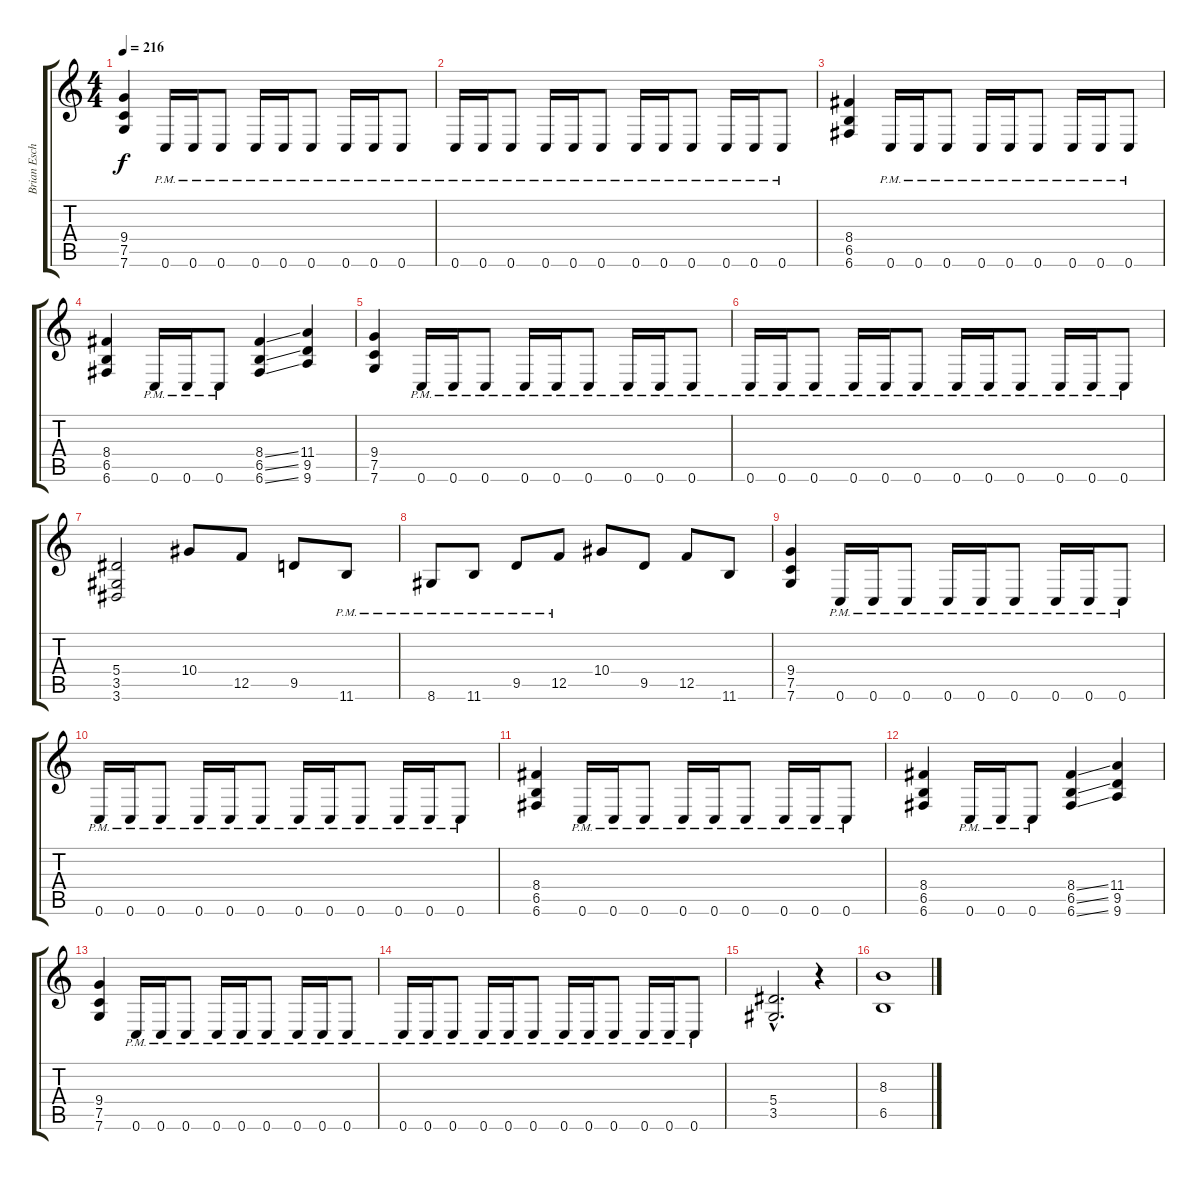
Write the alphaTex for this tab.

\track ("Brian Eschbach (Lead Guitar)" "Brian Esch") {instrument distortionguitar}
\staff {score tabs}
\tuning (C4 G3 Eb3 Bb2 F2 C2) {hide}
\ts (4 4)
\tempo 216
\clef g2
\ks c
(9.4 7.5 7.6).4{dy f} 0.6{pm}.16 0.6{pm}.16 0.6{pm}.8 0.6{pm}.16 0.6{pm}.16 0.6{pm}.8 0.6{pm}.16 0.6{pm}.16 0.6{pm}.8 |
0.6{pm}.16 0.6{pm}.16 0.6{pm}.8 0.6{pm}.16 0.6{pm}.16 0.6{pm}.8 0.6{pm}.16 0.6{pm}.16 0.6{pm}.8 0.6{pm}.16 0.6{pm}.16 0.6{pm}.8 |
(8.4 6.5 6.6).4 0.6{pm}.16 0.6{pm}.16 0.6{pm}.8 0.6{pm}.16 0.6{pm}.16 0.6{pm}.8 0.6{pm}.16 0.6{pm}.16 0.6{pm}.8 |
(8.4 6.5 6.6).4 0.6{pm}.16 0.6{pm}.16 0.6{pm}.8 (8.4{ss} 6.5{ss} 6.6{ss}).4 (11.4 9.5 9.6).4 |
(9.4 7.5 7.6).4 0.6{pm}.16 0.6{pm}.16 0.6{pm}.8 0.6{pm}.16 0.6{pm}.16 0.6{pm}.8 0.6{pm}.16 0.6{pm}.16 0.6{pm}.8 |
0.6{pm}.16 0.6{pm}.16 0.6{pm}.8 0.6{pm}.16 0.6{pm}.16 0.6{pm}.8 0.6{pm}.16 0.6{pm}.16 0.6{pm}.8 0.6{pm}.16 0.6{pm}.16 0.6{pm}.8 |
(5.4 3.5 3.6).2 10.4.8 12.5.8 9.5.8 11.6{pm}.8 |
8.6{pm}.8 11.6{pm}.8 9.5{pm}.8 12.5{pm}.8 10.4.8 9.5.8 12.5.8 11.6.8 |
(9.4 7.5 7.6).4 0.6{pm}.16 0.6{pm}.16 0.6{pm}.8 0.6{pm}.16 0.6{pm}.16 0.6{pm}.8 0.6{pm}.16 0.6{pm}.16 0.6{pm}.8 |
0.6{pm}.16 0.6{pm}.16 0.6{pm}.8 0.6{pm}.16 0.6{pm}.16 0.6{pm}.8 0.6{pm}.16 0.6{pm}.16 0.6{pm}.8 0.6{pm}.16 0.6{pm}.16 0.6{pm}.8 |
(8.4 6.5 6.6).4 0.6{pm}.16 0.6{pm}.16 0.6{pm}.8 0.6{pm}.16 0.6{pm}.16 0.6{pm}.8 0.6{pm}.16 0.6{pm}.16 0.6{pm}.8 |
(8.4 6.5 6.6).4 0.6{pm}.16 0.6{pm}.16 0.6{pm}.8 (8.4{ss} 6.5{ss} 6.6{ss}).4 (11.4 9.5 9.6).4 |
(9.4 7.5 7.6).4 0.6{pm}.16 0.6{pm}.16 0.6{pm}.8 0.6{pm}.16 0.6{pm}.16 0.6{pm}.8 0.6{pm}.16 0.6{pm}.16 0.6{pm}.8 |
0.6{pm}.16 0.6{pm}.16 0.6{pm}.8 0.6{pm}.16 0.6{pm}.16 0.6{pm}.8 0.6{pm}.16 0.6{pm}.16 0.6{pm}.8 0.6{pm}.16 0.6{pm}.16 0.6{pm}.8 |
(5.4{hac} 3.5{hac}).2{d} r.4 |
(8.3 6.5).1
